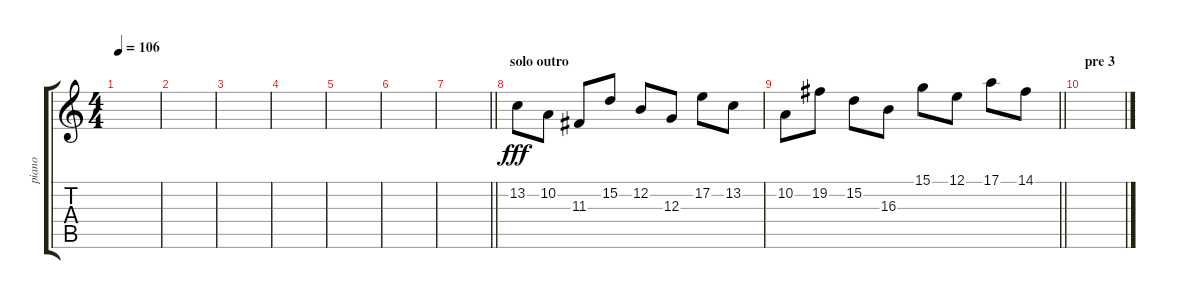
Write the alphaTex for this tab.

\track ("piano" "piano") {instrument electricpiano2}
\staff {score tabs}
\tuning (E4 B3 G3 D3 A2 E2) {hide}
\ts (4 4)
\tempo 106
\clef g2
\ks c
|
|
|
|
|
|
\barLineRight lightlight
|
\section ("" "solo outro")
13.2.8{dy fff} 10.2.8 11.3.8 15.2.8 12.2.8 12.3.8 17.2.8 13.2.8 |
\barLineRight lightlight
10.2.8 19.2.8 15.2.8 16.3.8 15.1.8 12.1.8 17.1.8 14.1.8 |
\section ("" "pre 3")
